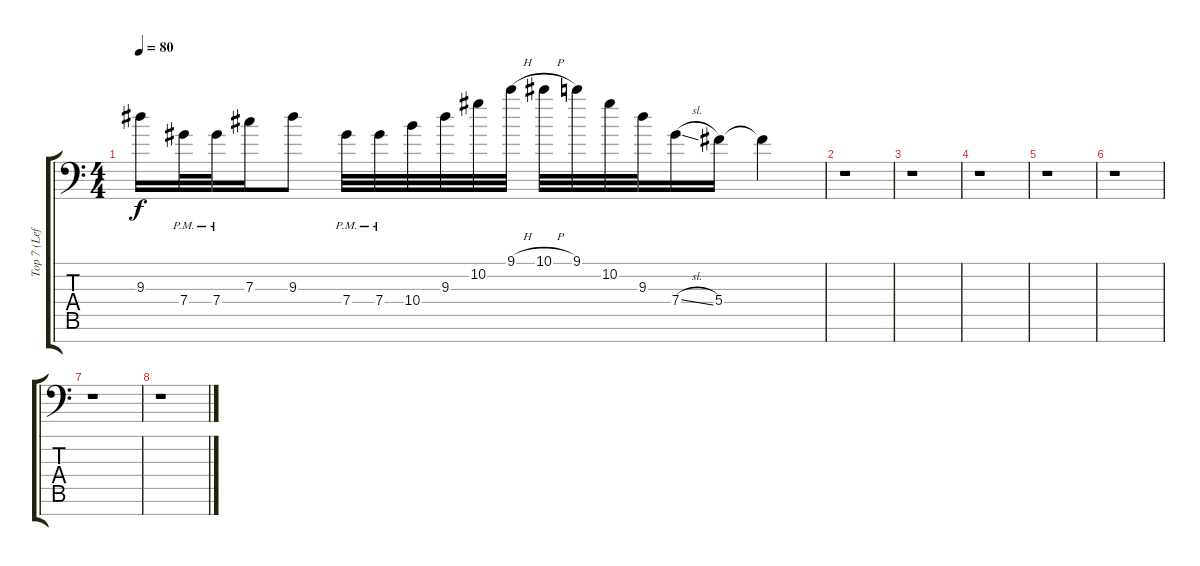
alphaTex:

\track ("Top 7 (Left Channel)" "Top 7 (Lef") {instrument overdrivenguitar}
\staff {score tabs}
\tuning (Eb4 Bb3 Gb3 Db3 Ab2 Eb2 Bb1) {hide}
\ts (4 4)
\tempo 80
\clef f4
\ks c
9.3.16{dy f} 7.4{pm}.32 7.4{pm}.32 7.3.16 9.3.8 7.4{pm}.32 7.4{pm}.32 10.4.32 9.3.32 10.2.32 9.1{h}.32 10.1{h}.32 9.1.32 10.2.32 9.3.32 7.4{sl}.16 5.4.16 5.4{t}.4 |
r.1 |
r.1 |
r.1 |
r.1 |
r.1 |
r.1 |
r.1
